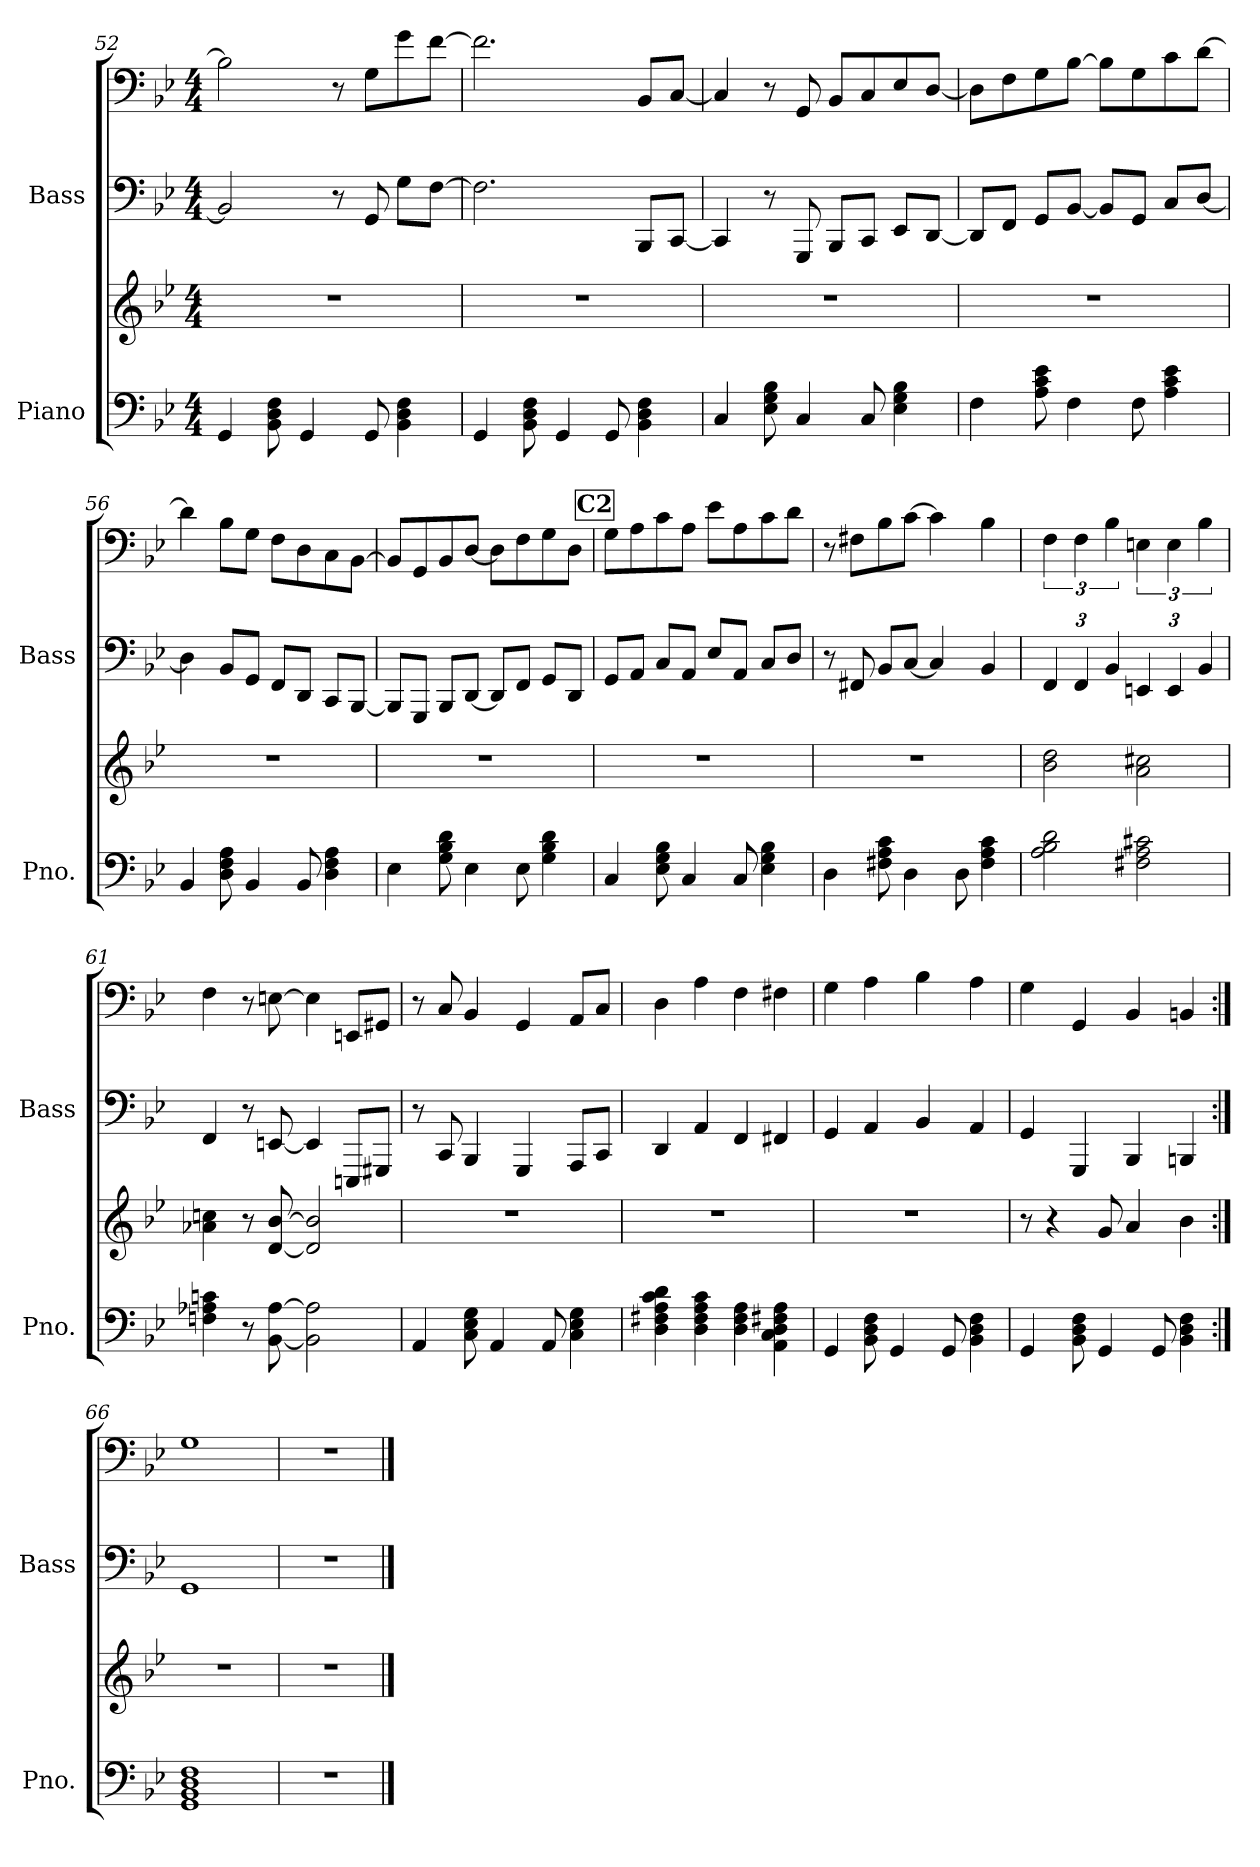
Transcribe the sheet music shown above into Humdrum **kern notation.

**kern	**kern	**kern	**kern
*part2	*part2	*part1	*part1
*staff4	*staff3	*staff2	*staff1
*I"Piano	*	*I"Bass	*
*I'Pno.	*	*I'Bass	*
*clefF4	*clefG2	*	*clefF4
*	*	*ITrd7c12	*ITrd7c12
*k[b-e-]	*k[b-e-]	*k[b-e-]	*k[b-e-]
*M4/4	*M4/4	*M4/4	*M4/4
=52	=52	=52	=52
4GG/	1r	2BBB-]	2BB-\]
8BB-\ 8D\ 8F\	.	.	.
4GG/	.	.	.
.	.	8r	8r
8GG/	.	8GGG	8GG\L
4BB-\ 4D\ 4F\	.	8GGL	8G\
.	.	[8FFJ	[8F\J
=53	=53	=53	=53
4GG/	1r	2.FF]	2.F\]
8BB-\ 8D\ 8F\	.	.	.
4GG/	.	.	.
8GG/	.	.	.
4BB-\ 4D\ 4F\	.	8BBBB-L	8BBB-/L
.	.	[8CCCJ	[8CC/J
!!LO:LB:g=z
=54	=54	=54	=54
4C/	1r	4CCC]	4CC/]
8E-\ 8G\ 8B-\	.	8r	8r
4C/	.	8GGGG	8GGG/
.	.	8BBBB-L	8BBB-/L
8C/	.	8CCCJ	8CC/
4E-\ 4G\ 4B-\	.	8EEE-L	8EE-/
.	.	[8DDDJ	[8DD/J
=55	=55	=55	=55
4F\	1r	8DDDL]	8DD\L]
.	.	8FFFJ	8FF\
8A\ 8c\ 8e-\	.	8GGGL	8GG\
4F\	.	[8BBB-J	[8BB-\J
.	.	8BBB-L]	8BB-\L]
8F\	.	8GGGJ	8GG\
4A\ 4c\ 4e-\	.	8CCL	8C\
.	.	[8DDJ	[8D\J
=56	=56	=56	=56
4BB-/	1r	4DD]	4D\]
8D\ 8F\ 8A\	.	8BBB-L	8BB-\L
4BB-/	.	8GGGJ	8GG\J
.	.	8FFFL	8FF\L
8BB-/	.	8DDDJ	8DD\
4D\ 4F\ 4A\	.	8CCCL	8CC\
.	.	[8BBBB-J	[8BBB-\J
=57	=57	=57	=57
4E-\	1r	8BBBB-L]	8BBB-/L]
.	.	8GGGGJ	8GGG/
8G\ 8B-\ 8d\	.	8BBBB-L	8BBB-/
4E-\	.	[8DDDJ	[8DD/J
.	.	8DDDL]	8DD\L]
8E-\	.	8FFFJ	8FF\
4G\ 4B-\ 4d\	.	8GGGL	8GG\
.	.	8DDDJ	8DD\J
!!LO:LB:g=z
!!LO:REH:place=s1:a:B:fs=14:t=C2
=58	=58	=58	=58
4C/	1r	8GGGL	8GG\L
.	.	8AAAJ	8AA\
8E-\ 8G\ 8B-\	.	8CCL	8C\
4C/	.	8AAAJ	8AA\J
.	.	8EE-L	8E-\L
8C/	.	8AAAJ	8AA\
4E-\ 4G\ 4B-\	.	8CCL	8C\
.	.	8DDJ	8D\J
=59	=59	=59	=59
4D\	1r	8r	8r
.	.	8FFF#X	8FF#X\L
8F#X\ 8A\ 8c\	.	8BBB-L	8BB-\
4D\	.	[8CCJ	[8C\J
.	.	4CC]	4C\]
8D\	.	.	.
4F#\ 4A\ 4c\	.	4BBB-	4BB-\
=60	=60	=60	=60
*	*	*Xbrackettup	*
2A\ 2B-\ 2d\	2b-\ 2dd\	6FFF	6FF\
.	.	6FFF	6FF\
.	.	6BBB-	6BB-\
2F#X\ 2A\ 2c#X\	2a\ 2cc#X\	6EEE	6EEn\
.	.	6EEE	6EE\
.	.	6BBB-	6BB-\
=61	=61	=61	=61
4Fn\ 4A-X\ 4cn\	4a-X\ 4ccn\	4FFF	4FF\
8r	8r	8r	8r
[8BB-\ [8A-\	[8d/ [8b-/	[8EEE	[8EEn\
2BB-\] 2A-\]	2d/] 2b-/]	4EEE]	4EE\]
.	.	8EEEEL	8EEEn/L
.	.	8GGGG#J	8GGG#X/J
!!LO:PB:g=z
=62	=62	=62	=62
4AA/	1r	8r	8r
.	.	8CCC	8CC/
8C\ 8E-\ 8G\	.	4BBBB-	4BBB-/
4AA/	.	.	.
.	.	4GGGG	4GGG/
8AA/	.	.	.
4C\ 4E-\ 4G\	.	8AAAAL	8AAA/L
.	.	8CCCJ	8CC/J
=63	=63	=63	=63
4D\ 4F#X\ 4A\ 4c\ 4d\	1r	4DDD	4DD\
4D\ 4F#\ 4A\ 4c\	.	4AAA	4AA\
4D\ 4F#\ 4A\	.	4FFF	4FF\
4AA\ 4C\ 4D\ 4F#X\ 4A\	.	4FFF#X	4FF#X\
=64	=64	=64	=64
4GG/	1r	4GGG	4GG\
8BB-\ 8D\ 8F\	.	4AAA	4AA\
4GG/	.	.	.
.	.	4BBB-	4BB-\
8GG/	.	.	.
4BB-\ 4D\ 4F\	.	4AAA	4AA\
=65	=65	=65	=65
4GG/	8r	4GGG	4GG\
.	4r	.	.
8BB-\ 8D\ 8F\	.	4GGGG	4GGG/
4GG/	8g/	.	.
.	4a/	4BBBB-	4BBB-/
8GG/	.	.	.
4BB-\ 4D\ 4F\	4b-\	4BBBBn	4BBBn/
!!LO:LB:g=z
=66:|!	=66:|!	=66:|!	=66:|!
1GG 1BB- 1D 1F	1r	1GGG	1GG
=67	=67	=67	=67
1r	1r	1r	1r
==	==	==	==
*-	*-	*-	*-
